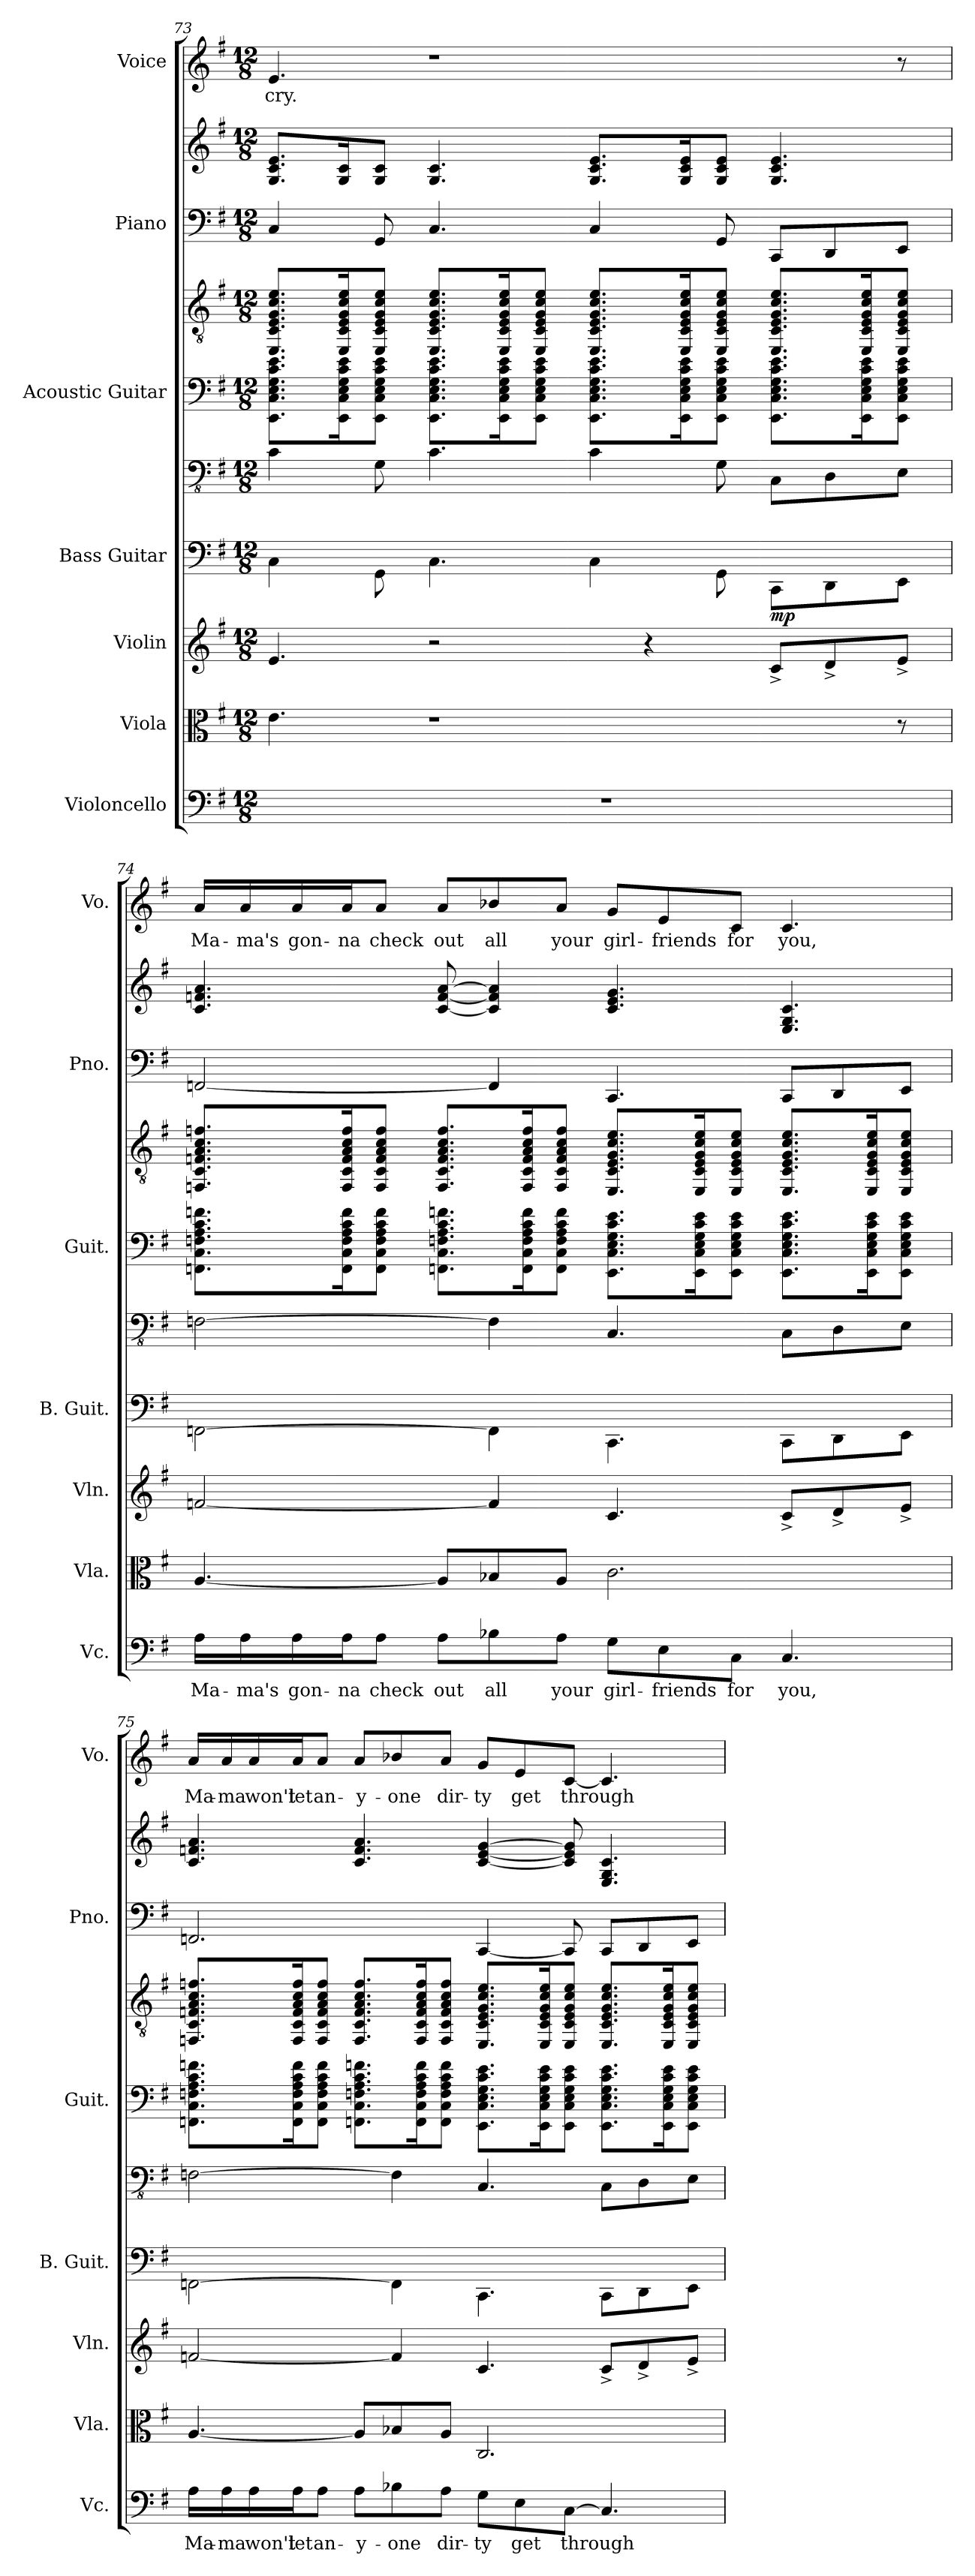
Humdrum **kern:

**kern	**text	**kern	**kern	**text	**dynam	**kern	**kern	**kern	**kern	**kern	**kern	**kern	**text
*part7	*part7	*part6	*part5	*part5	*part5	*part4	*part4	*part3	*part3	*part2	*part2	*part1	*part1
*staff10	*staff10	*staff9	*staff8	*staff8	*staff8	*staff7	*staff6	*staff5	*staff4	*staff3	*staff2	*staff1	*staff1
*I"Violoncello	*	*I"Viola	*I"Violin	*	*	*I"Bass Guitar	*	*I"Acoustic Guitar	*	*I"Piano	*	*I"Voice	*
*I'Vc.	*	*I'Vla.	*I'Vln.	*	*	*I'B. Guit.	*	*I'Guit.	*	*I'Pno.	*	*I'Vo.	*
*clefF4	*	*clefC3	*clefG2	*	*	*	*clefFv4	*	*clefGv2	*clefF4	*clefG2	*clefG2	*
*k[f#]	*	*k[f#]	*k[f#]	*	*	*k[f#]	*k[f#]	*k[f#]	*k[f#]	*k[f#]	*k[f#]	*k[f#]	*
*M12/8	*	*M12/8	*M12/8	*	*	*M12/8	*M12/8	*M12/8	*M12/8	*M12/8	*M12/8	*M12/8	*
=73	=73	=73	=73	=73	=73	=73	=73	=73	=73	=73	=73	=73	=73
1.r	.	4.e\	4.e/	.	.	4C\	4C\	8.EE\ 8.C\ 8.E\ 8.G\ 8.c\ 8.e\L	8.EE/ 8.C/ 8.E/ 8.G/ 8.c/ 8.e/L	4C/	8.G/ 8.c/ 8.e/L	4.e/	cry.
.	.	.	.	.	.	.	.	16EE\ 16C\ 16E\ 16G\ 16c\ 16e\K	16EE/ 16C/ 16E/ 16G/ 16c/ 16e/K	.	16G/ 16c/K	.	.
.	.	.	.	.	.	8GG\	8GG\	8EE\ 8C\ 8E\ 8G\ 8c\ 8e\J	8EE/ 8C/ 8E/ 8G/ 8c/ 8e/J	8GG/	8G/ 8c/J	.	.
.	.	1r	2r	.	.	4.C\	4.C\	8.EE\ 8.C\ 8.E\ 8.G\ 8.c\ 8.e\L	8.EE/ 8.C/ 8.E/ 8.G/ 8.c/ 8.e/L	4.C/	4.G/ 4.c/	1r	.
.	.	.	.	.	.	.	.	16EE\ 16C\ 16E\ 16G\ 16c\ 16e\K	16EE/ 16C/ 16E/ 16G/ 16c/ 16e/K	.	.	.	.
.	.	.	.	.	.	.	.	8EE\ 8C\ 8E\ 8G\ 8c\ 8e\J	8EE/ 8C/ 8E/ 8G/ 8c/ 8e/J	.	.	.	.
.	.	.	.	.	.	4C\	4C\	8.EE\ 8.C\ 8.E\ 8.G\ 8.c\ 8.e\L	8.EE/ 8.C/ 8.E/ 8.G/ 8.c/ 8.e/L	4C/	8.G/ 8.c/ 8.e/L	.	.
.	.	.	4r	.	.	.	.	.	.	.	.	.	.
.	.	.	.	.	.	.	.	16EE\ 16C\ 16E\ 16G\ 16c\ 16e\K	16EE/ 16C/ 16E/ 16G/ 16c/ 16e/K	.	16G/ 16c/ 16e/K	.	.
.	.	.	.	.	.	8GG\	8GG\	8EE\ 8C\ 8E\ 8G\ 8c\ 8e\J	8EE/ 8C/ 8E/ 8G/ 8c/ 8e/J	8GG/	8G/ 8c/ 8e/J	.	.
!	!	!	!	!	!LO:DY:b	!	!	!	!	!	!	!	!
.	.	.	8c^/L	.	mp	8CC\L	8CC\L	8.EE\ 8.C\ 8.E\ 8.G\ 8.c\ 8.e\L	8.EE/ 8.C/ 8.E/ 8.G/ 8.c/ 8.e/L	8CC/L	4.G/ 4.c/ 4.e/	.	.
.	.	.	8d^/	.	.	8DD\	8DD\	.	.	8DD/	.	.	.
.	.	.	.	.	.	.	.	16EE\ 16C\ 16E\ 16G\ 16c\ 16e\K	16EE/ 16C/ 16E/ 16G/ 16c/ 16e/K	.	.	.	.
.	.	8r	8e^/J	.	.	8EE\J	8EE\J	8EE\ 8C\ 8E\ 8G\ 8c\ 8e\J	8EE/ 8C/ 8E/ 8G/ 8c/ 8e/J	8EE/J	.	8r	.
=74	=74	=74	=74	=74	=74	=74	=74	=74	=74	=74	=74	=74	=74
16A\LL	Ma-	[4.A/	[2fn/	.	.	[2FFn\	[2FFn\	8.FF\ 8.C\ 8.F\ 8.A\ 8.c\ 8.f\L	8.FFn/ 8.C/ 8.Fn/ 8.A/ 8.c/ 8.fn/L	[2FFn/	4.c/ 4.fn/ 4.a/	16a/LL	Ma-
16A\	-ma's	.	.	.	.	.	.	.	.	.	.	16a/	-ma's
16A\	gon-	.	.	.	.	.	.	.	.	.	.	16a/	gon-
16A\J	-na	.	.	.	.	.	.	16FF\ 16C\ 16F\ 16A\ 16c\ 16f\K	16FF/ 16C/ 16F/ 16A/ 16c/ 16f/K	.	.	16a/J	-na
8A\J	check	.	.	.	.	.	.	8FF\ 8C\ 8F\ 8A\ 8c\ 8f\J	8FF/ 8C/ 8F/ 8A/ 8c/ 8f/J	.	.	8a/J	check
8A\L	out	8A/L]	.	.	.	.	.	8.FFn\ 8.C\ 8.Fn\ 8.A\ 8.c\ 8.fn\L	8.FF/ 8.C/ 8.F/ 8.A/ 8.c/ 8.f/L	.	[8c/ [8f/ [8a/	8a/L	out
8B-X\	all	8B-X/	4f/]	.	.	4FF\]	4FF\]	.	.	4FF/]	4c/] 4f/] 4a/]	8b-X/	all
.	.	.	.	.	.	.	.	16FF\ 16C\ 16F\ 16A\ 16c\ 16f\K	16FF/ 16C/ 16F/ 16A/ 16c/ 16f/K	.	.	.	.
8A\J	your	8A/J	.	.	.	.	.	8FF\ 8C\ 8F\ 8A\ 8c\ 8f\J	8FF/ 8C/ 8F/ 8A/ 8c/ 8f/J	.	.	8a/J	your
8G\L	girl-	2.c\	4.c/	.	.	4.CC\	4.CC/	8.EE\ 8.C\ 8.E\ 8.G\ 8.c\ 8.e\L	8.EE/ 8.C/ 8.E/ 8.G/ 8.c/ 8.e/L	4.CC/	4.c/ 4.e/ 4.g/	8g/L	girl-
8E\	-friends	.	.	.	.	.	.	.	.	.	.	8e/	-friends
.	.	.	.	.	.	.	.	16EE\ 16C\ 16E\ 16G\ 16c\ 16e\K	16EE/ 16C/ 16E/ 16G/ 16c/ 16e/K	.	.	.	.
8C\J	for	.	.	.	.	.	.	8EE\ 8C\ 8E\ 8G\ 8c\ 8e\J	8EE/ 8C/ 8E/ 8G/ 8c/ 8e/J	.	.	8c/J	for
4.C/	you,	.	8c^/L	.	.	8CC\L	8CC\L	8.EE\ 8.C\ 8.E\ 8.G\ 8.c\ 8.e\L	8.EE/ 8.C/ 8.E/ 8.G/ 8.c/ 8.e/L	8CC/L	4.E/ 4.G/ 4.c/	4.c/	you,
.	.	.	8d^/	.	.	8DD\	8DD\	.	.	8DD/	.	.	.
.	.	.	.	.	.	.	.	16EE\ 16C\ 16E\ 16G\ 16c\ 16e\K	16EE/ 16C/ 16E/ 16G/ 16c/ 16e/K	.	.	.	.
.	.	.	8e^/J	.	.	8EE\J	8EE\J	8EE\ 8C\ 8E\ 8G\ 8c\ 8e\J	8EE/ 8C/ 8E/ 8G/ 8c/ 8e/J	8EE/J	.	.	.
!!LO:PB:g=z
=75	=75	=75	=75	=75	=75	=75	=75	=75	=75	=75	=75	=75	=75
16A\LL	Ma-	[4.A/	[2fn/	.	.	[2FFn\	[2FFn\	8.FF\ 8.C\ 8.F\ 8.A\ 8.c\ 8.f\L	8.FFn/ 8.C/ 8.Fn/ 8.A/ 8.c/ 8.fn/L	2.FFn/	4.c/ 4.fn/ 4.a/	16a/LL	Ma-
16A\	-ma	.	.	.	.	.	.	.	.	.	.	16a/	-ma
16A\	won't	.	.	.	.	.	.	.	.	.	.	16a/	won't
16A\J	let	.	.	.	.	.	.	16FF\ 16C\ 16F\ 16A\ 16c\ 16f\K	16FF/ 16C/ 16F/ 16A/ 16c/ 16f/K	.	.	16a/J	let
8A\J	an-	.	.	.	.	.	.	8FF\ 8C\ 8F\ 8A\ 8c\ 8f\J	8FF/ 8C/ 8F/ 8A/ 8c/ 8f/J	.	.	8a/J	an-
8A\L	-y-	8A/L]	.	.	.	.	.	8.FFn\ 8.C\ 8.Fn\ 8.A\ 8.c\ 8.fn\L	8.FF/ 8.C/ 8.F/ 8.A/ 8.c/ 8.f/L	.	4.c/ 4.f/ 4.a/	8a/L	-y-
8B-X\	-one	8B-X/	4f/]	.	.	4FF\]	4FF\]	.	.	.	.	8b-X/	-one
.	.	.	.	.	.	.	.	16FF\ 16C\ 16F\ 16A\ 16c\ 16f\K	16FF/ 16C/ 16F/ 16A/ 16c/ 16f/K	.	.	.	.
8A\J	dir-	8A/J	.	.	.	.	.	8FF\ 8C\ 8F\ 8A\ 8c\ 8f\J	8FF/ 8C/ 8F/ 8A/ 8c/ 8f/J	.	.	8a/J	dir-
8G\L	-ty	2.C/	4.c/	.	.	4.CC\	4.CC/	8.EE\ 8.C\ 8.E\ 8.G\ 8.c\ 8.e\L	8.EE/ 8.C/ 8.E/ 8.G/ 8.c/ 8.e/L	[4CC/	[4c/ [4e/ [4g/	8g/L	-ty
8E\	get	.	.	.	.	.	.	.	.	.	.	8e/	get
.	.	.	.	.	.	.	.	16EE\ 16C\ 16E\ 16G\ 16c\ 16e\K	16EE/ 16C/ 16E/ 16G/ 16c/ 16e/K	.	.	.	.
[8C\J	through	.	.	.	.	.	.	8EE\ 8C\ 8E\ 8G\ 8c\ 8e\J	8EE/ 8C/ 8E/ 8G/ 8c/ 8e/J	8CC/]	8c/] 8e/] 8g/]	[8c/J	through
4.C/]	.	.	8c^/L	.	.	8CC\L	8CC\L	8.EE\ 8.C\ 8.E\ 8.G\ 8.c\ 8.e\L	8.EE/ 8.C/ 8.E/ 8.G/ 8.c/ 8.e/L	8CC/L	4.E/ 4.G/ 4.c/	4.c/]	.
.	.	.	8d^/	.	.	8DD\	8DD\	.	.	8DD/	.	.	.
.	.	.	.	.	.	.	.	16EE\ 16C\ 16E\ 16G\ 16c\ 16e\K	16EE/ 16C/ 16E/ 16G/ 16c/ 16e/K	.	.	.	.
.	.	.	8e^/J	.	.	8EE\J	8EE\J	8EE\ 8C\ 8E\ 8G\ 8c\ 8e\J	8EE/ 8C/ 8E/ 8G/ 8c/ 8e/J	8EE/J	.	.	.
=	=	=	=	=	=	=	=	=	=	=	=	=	=
*-	*-	*-	*-	*-	*-	*-	*-	*-	*-	*-	*-	*-	*-
